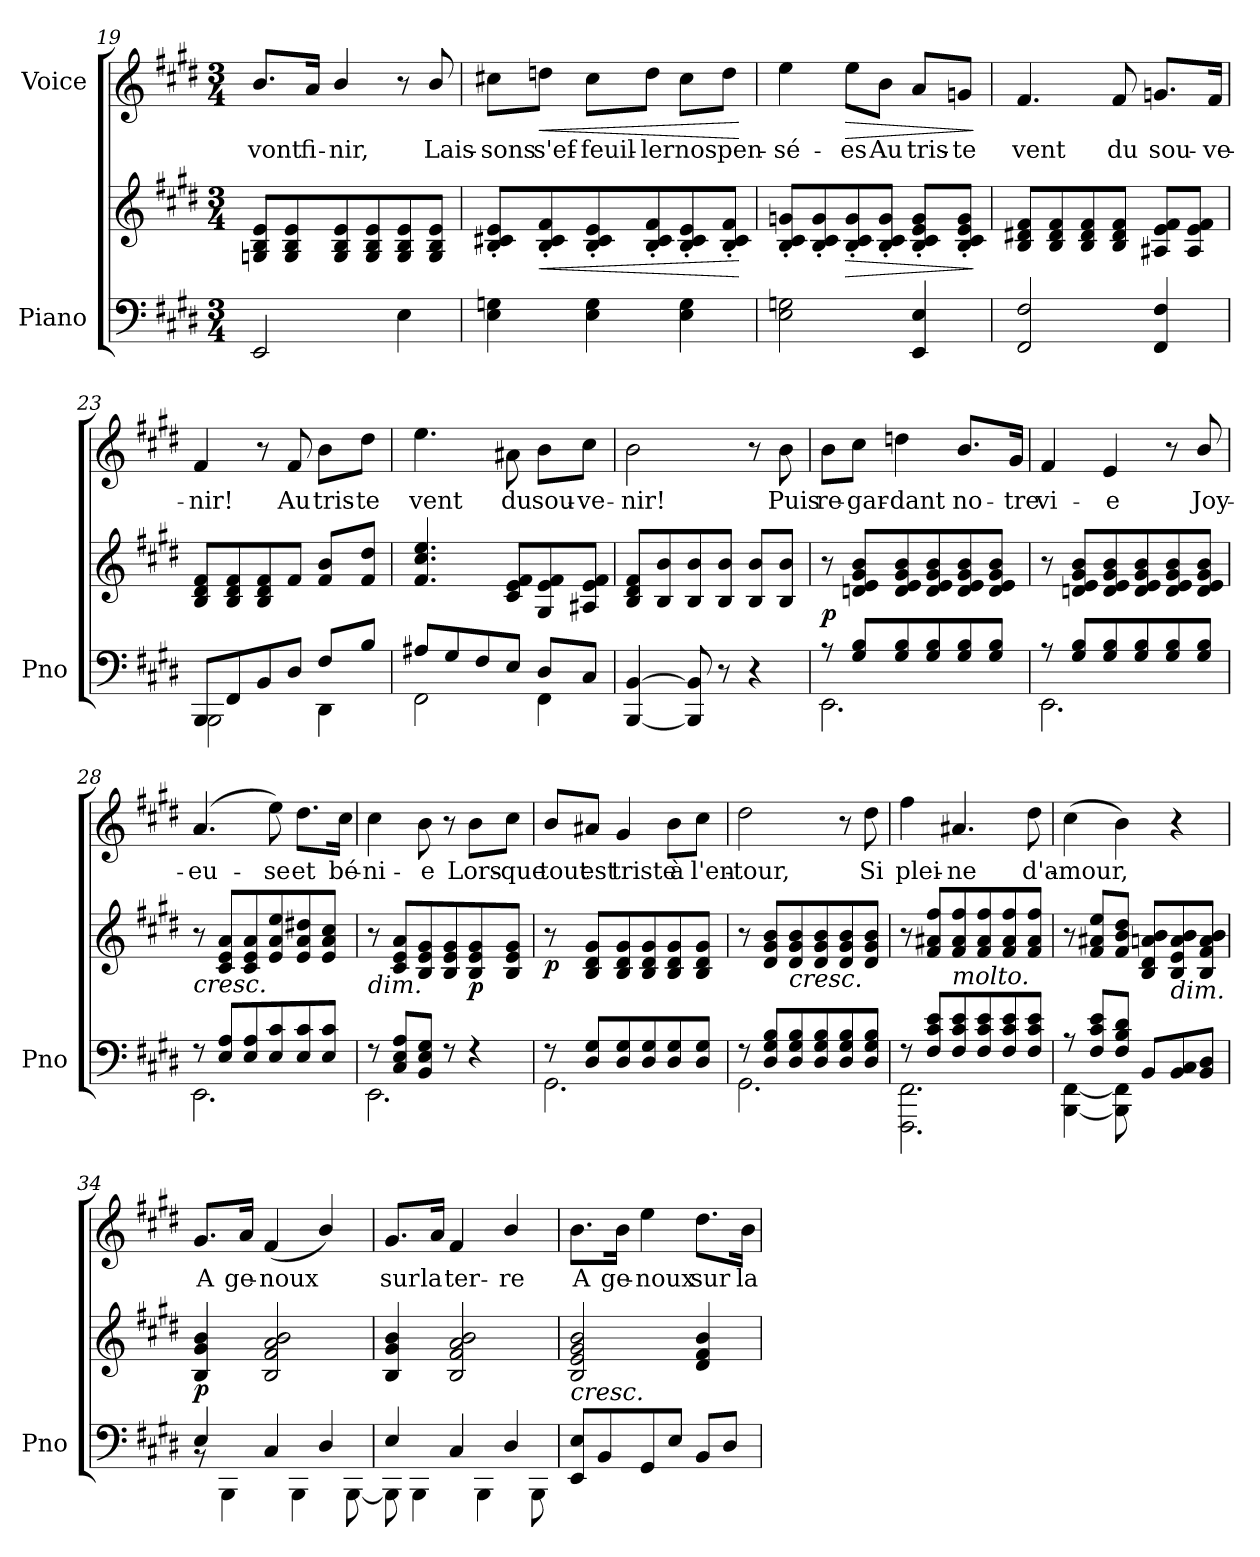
**kern	**kern	**dynam	**kern	**text	**dynam
*part2	*part2	*part2	*part1	*part1	*part1
*staff3	*staff2	*staff2/3	*staff1	*staff1	*staff1
*I"Piano	*	*	*I"Voice	*	*
*I'Pno	*	*	*	*	*
!!LO:LB:g=z
*clefF4	*clefG2	*	*clefG2	*	*
*k[f#c#g#d#]	*k[f#c#g#d#]	*	*k[f#c#g#d#]	*	*
*M3/4	*M3/4	*	*M3/4	*	*
=19	=19	=19	=19	=19	=19
!	!	!	!	!LO:LY:b	!
2EE/	8Gn/ 8B/ 8e/L	.	8.b/L	vont	.
.	8G/ 8B/ 8e/	.	.	.	.
!	!	!	!	!LO:LY:b	!
.	.	.	16a/Jk	fi-	.
!	!	!	!	!LO:LY:b	!
.	8G/ 8B/ 8e/	.	4b/	-nir,	.
.	8G/ 8B/ 8e/	.	.	.	.
4E\	8G/ 8B/ 8e/	.	8r	.	.
!	!	!	!	!LO:LY:b	!
.	8G/ 8B/ 8e/J	.	8b/	Lais-	.
=20	=20	=20	=20	=20	=20
!	!	!	!	!LO:LY:b	!
4E\ 4Gn\	8B/' 8c#X/' 8e/'L	.	8cc#X\L	-sons	.
!	!	!LO:HP:b	!	!LO:LY:b	!LO:HP:b
.	8B/' 8c#/' 8f#/'	<	8ddn\J	s'ef-	<
!	!	!	!	!LO:LY:b	!
4E\ 4G\	8B/' 8c#/' 8e/'	.	8cc#\L	-feuil-	.
!	!	!	!	!LO:LY:b	!
.	8B/' 8c#/' 8f#/'	.	8dd\J	-ler	.
!	!	!	!	!LO:LY:b	!
4E\ 4G\	8B/' 8c#/' 8e/'	.	8cc#\L	nos	.
!	!	!	!	!LO:LY:b	!
.	8B/' 8c#/' 8f#/'J	.	8dd\J	pen-	.
.	.	[	.	.	[
=21	=21	=21	=21	=21	=21
!	!	!	!	!LO:LY:b	!
2E\ 2Gn\	8B/' 8c#/' 8gn/'L	.	4ee\	-sé-	.
.	8B/' 8c#/' 8g/'	.	.	.	.
!	!	!LO:HP:b	!	!LO:LY:b	!LO:HP:b
.	8B/' 8c#/' 8g/'	>	8ee\L	-es	>
!	!	!	!	!LO:LY:b	!
.	8B/' 8c#/' 8g/'J	.	8b\J	Au	.
!	!	!	!	!LO:LY:b	!
4EE/ 4E/	8B/' 8c#/' 8e/' 8g/'L	.	8a/L	tris-	.
!	!	!	!	!LO:LY:b	!
.	8B/' 8c#/' 8e/' 8g/'J	.	8gn/J	-te	.
.	.	]	.	.	]
!!LO:LB:g=z
=22	=22	=22	=22	=22	=22
!	!	!	!	!LO:LY:b	!
2FF#/ 2F#/	8B/ 8d#X/ 8f#/L	.	4.f#/	vent	.
.	8B/ 8d#/ 8f#/	.	.	.	.
.	8B/ 8d#/ 8f#/	.	.	.	.
!	!	!	!	!LO:LY:b	!
.	8B/ 8d#/ 8f#/J	.	8f#/	du	.
!	!	!	!	!LO:LY:b	!
4FF#/ 4F#/	8A#X/ 8e/ 8f#/L	.	8.gn/L	sou-	.
.	8A#/ 8e/ 8f#/J	.	.	.	.
!	!	!	!	!LO:LY:b	!
.	.	.	16f#/Jk	-ve-	.
=23	=23	=23	=23	=23	=23
*^	*	*	*	*	*
!	!	!	!	!	!LO:LY:b	!
8BBB/L	2BBB\	8B/ 8d#/ 8f#/L	.	4f#/	-nir!	.
8FF#/	.	8B/ 8d#/ 8f#/	.	.	.	.
8BB/	.	8B/ 8d#/ 8f#/	.	8r	.	.
!	!	!	!	!	!LO:LY:b	!
8D#/J	.	8f#/J	.	8f#/	Au	.
!	!	!	!	!	!LO:LY:b	!
8F#/L	4DD#\	8f#/ 8b/L	.	8b\L	tris-	.
!	!	!	!	!	!LO:LY:b	!
8B/J	.	8f#/ 8dd#/J	.	8dd#\J	-te	.
=24	=24	=24	=24	=24	=24	=24
!	!	!	!	!	!LO:LY:b	!
8A#X/L	2FF#\	4.f#/ 4.cc#/ 4.ee/	.	4.ee\	vent	.
8G#/	.	.	.	.	.	.
8F#/	.	.	.	.	.	.
!	!	!	!	!	!LO:LY:b	!
8E/J	.	8c#/ 8e/ 8f#/L	.	8a#X\	du	.
!	!	!	!	!	!LO:LY:b	!
8D#/L	4FF#\	8G#/ 8e/ 8f#/	.	8b\L	sou-	.
!	!	!	!	!	!LO:LY:b	!
8C#/J	.	8A#X/ 8e/ 8f#/J	.	8cc#\J	-ve-	.
*v	*v	*	*	*	*	*
=25	=25	=25	=25	=25	=25
!	!	!	!	!LO:LY:b	!
[4BBB/ [4BB/	8B/ 8d#/ 8f#/L	.	2b\	-nir!	.
.	8B/ 8b/	.	.	.	.
8BBB/] 8BB/]	8B/ 8b/	.	.	.	.
8r	8B/ 8b/J	.	.	.	.
4r	8B/ 8b/L	.	8r	.	.
!	!	!	!	!LO:LY:b	!
.	8B/ 8b/J	.	8b\	Puis	.
!!LO:PB:g=z
=26	=26	=26	=26	=26	=26
*^	*	*	*	*	*
!	!	!	!LO:DY:b	!	!LO:LY:b	!
8r	2.EE\	8r	p	8b\L	re-	.
!	!	!	!	!	!LO:LY:b	!
8G#/ 8B/L	.	8dn/ 8e/ 8g#/ 8b/L	.	8cc#\J	-gar-	.
!	!	!	!	!	!LO:LY:b	!
8G#/ 8B/	.	8d/ 8e/ 8g#/ 8b/	.	4ddn\	-dant	.
8G#/ 8B/	.	8d/ 8e/ 8g#/ 8b/	.	.	.	.
!	!	!	!	!	!LO:LY:b	!
8G#/ 8B/	.	8d/ 8e/ 8g#/ 8b/	.	8.b/L	no-	.
8G#/ 8B/J	.	8d/ 8e/ 8g#/ 8b/J	.	.	.	.
!	!	!	!	!	!LO:LY:b	!
.	.	.	.	16g#/Jk	-tre	.
=27	=27	=27	=27	=27	=27	=27
!	!	!	!	!	!LO:LY:b	!
8r	2.EE\	8r	.	4f#/	vi-	.
8G#/ 8B/L	.	8dn/ 8e/ 8g#/ 8b/L	.	.	.	.
!	!	!	!	!	!LO:LY:b	!
8G#/ 8B/	.	8d/ 8e/ 8g#/ 8b/	.	4e/	-e	.
8G#/ 8B/	.	8d/ 8e/ 8g#/ 8b/	.	.	.	.
8G#/ 8B/	.	8d/ 8e/ 8g#/ 8b/	.	8r	.	.
!	!	!	!	!	!LO:LY:b	!
8G#/ 8B/J	.	8d/ 8e/ 8g#/ 8b/J	.	8b/	Joy-	.
=28	=28	=28	=28	=28	=28	=28
!	!	!LO:TX:b:i:t=cresc.	!	!	!	!
!	!	!	!	!	!LO:LY:b	!
8r	2.EE\	8r	.	(>4.a/	-eu-	.
8E/ 8A/L	.	8c#/ 8e/ 8a/L	.	.	.	.
8E/ 8A/	.	8c#/ 8e/ 8a/	.	.	.	.
!	!	!	!	!	!LO:LY:b	!
8E/ 8c#/	.	8e/ 8a/ 8ee/	.	8ee\)	-se	.
!	!	!	!	!	!LO:LY:b	!
8E/ 8c#/	.	8e/ 8a/ 8dd#X/	.	8.dd#\L	et	.
8E/ 8c#/J	.	8e/ 8a/ 8cc#/J	.	.	.	.
!	!	!	!	!	!LO:LY:b	!
.	.	.	.	16cc#\Jk	bé-	.
=29	=29	=29	=29	=29	=29	=29
!	!	!LO:TX:b:i:t=dim.	!	!	!	!
!	!	!	!	!	!LO:LY:b	!
8r	2.EE\	8r	.	4cc#\	-ni-	.
8C#/ 8E/ 8A/L	.	8c#/ 8e/ 8a/L	.	.	.	.
!	!	!	!	!	!LO:LY:b	!
8BB/ 8E/ 8G#/J	.	8B/ 8e/ 8g#/	.	8b\	-e	.
8r	.	8B/ 8e/ 8g#/	.	8r	.	.
!	!	!	!LO:DY:b	!	!LO:LY:b	!
4r	.	8B/ 8e/ 8g#/	p	8b\L	Lors-	.
!	!	!	!	!	!LO:LY:b	!
.	.	8B/ 8e/ 8g#/J	.	8cc#\J	-que	.
!!LO:LB:g=z
=30	=30	=30	=30	=30	=30	=30
!	!	!	!LO:DY:b	!	!LO:LY:b	!
8r	2.GG#\	8r	p	8b/L	tout	.
!	!	!	!	!	!LO:LY:b	!
8D#/ 8G#/L	.	8B/ 8d#/ 8g#/L	.	8a#X/J	est	.
!	!	!	!	!	!LO:LY:b	!
8D#/ 8G#/	.	8B/ 8d#/ 8g#/	.	4g#/	triste	.
8D#/ 8G#/	.	8B/ 8d#/ 8g#/	.	.	.	.
!	!	!	!	!	!LO:LY:b	!
8D#/ 8G#/	.	8B/ 8d#/ 8g#/	.	8b\L	à	.
!	!	!	!	!	!LO:LY:b	!
8D#/ 8G#/J	.	8B/ 8d#/ 8g#/J	.	8cc#\J	l'en-	.
=31	=31	=31	=31	=31	=31	=31
!	!	!	!	!	!LO:LY:b	!
8r	2.GG#\	8r	.	2dd#\	-tour,	.
8D#/ 8G#/ 8B/L	.	8d#/ 8g#/ 8b/L	.	.	.	.
!	!	!LO:TX:b:i:t=cresc.	!	!	!	!
8D#/ 8G#/ 8B/	.	8d#/ 8g#/ 8b/	.	.	.	.
8D#/ 8G#/ 8B/	.	8d#/ 8g#/ 8b/	.	.	.	.
8D#/ 8G#/ 8B/	.	8d#/ 8g#/ 8b/	.	8r	.	.
!	!	!	!	!	!LO:LY:b	!
8D#/ 8G#/ 8B/J	.	8d#/ 8g#/ 8b/J	.	8dd#\	Si	.
=32	=32	=32	=32	=32	=32	=32
!	!	!	!	!	!LO:LY:b	!
8r	2.FFF#\ 2.FF#\	8r	.	4ff#\	plei-	.
8F#/ 8c#/ 8e/L	.	8f#/ 8a#X/ 8ff#/L	.	.	.	.
!LO:TX:a:i:t=molto.	!	!	!	!	!	!
!	!	!	!	!	!LO:LY:b	!
8F#/ 8c#/ 8e/	.	8f#/ 8a#/ 8ff#/	.	4.a#X/	-ne	.
8F#/ 8c#/ 8e/	.	8f#/ 8a#/ 8ff#/	.	.	.	.
8F#/ 8c#/ 8e/	.	8f#/ 8a#/ 8ff#/	.	.	.	.
!	!	!	!	!	!LO:LY:b	!
8F#/ 8c#/ 8e/J	.	8f#/ 8a#/ 8ff#/J	.	8dd#\	d'a-	.
=33	=33	=33	=33	=33	=33	=33
!	!	!	!	!	!LO:LY:b	!
8r	[4BBB\ [4FF#\	8r	.	(>4cc#\	-mour,	.
8F#/ 8c#/ 8e/L	.	8f#/ 8a#X/ 8ee/L	.	.	.	.
8F#/ 8B/ 8d#/J	8BBB\] 8FF#\]	8f#/ 8b/ 8dd#/J	.	4b\)	.	.
8BB/L	8rBByy	8B/ 8d#/ 8an/ 8b/L	.	.	.	.
!	!	!LO:TX:b:i:t=dim.	!	!	!	!
8BB/ 8C#/	4rBByy	8B/ 8e/ 8a/ 8b/	.	4r	.	.
8BB/ 8D#/J	.	8B/ 8f#/ 8a/ 8b/J	.	.	.	.
!!LO:LB:g=z
=34	=34	=34	=34	=34	=34	=34
!	!	!	!LO:DY:b	!	!LO:LY:b	!
4E/	8rBB	4B/ 4g#/ 4b/	p	8.g#/L	A	.
.	4BBB\	.	.	.	.	.
!	!	!	!	!	!LO:LY:b	!
.	.	.	.	16a/Jk	ge-	.
!	!	!	!	!	!LO:LY:b	!
4C#/	.	2B/ 2f#/ 2a/ 2b/	.	(<4f#/	-noux	.
.	4BBB\	.	.	.	.	.
4D#/	.	.	.	4b/)	.	.
.	[8BBB\	.	.	.	.	.
=35	=35	=35	=35	=35	=35	=35
!	!	!	!	!	!LO:LY:b	!
4E/	8BBB\]	4B/ 4g#/ 4b/	.	8.g#/L	sur	.
.	4BBB\	.	.	.	.	.
!	!	!	!	!	!LO:LY:b	!
.	.	.	.	16a/Jk	la	.
!	!	!	!	!	!LO:LY:b	!
4C#/	.	2B/ 2f#/ 2a/ 2b/	.	4f#/	ter-	.
.	4BBB\	.	.	.	.	.
!	!	!	!	!	!LO:LY:b	!
4D#/	.	.	.	4b/	-re	.
.	8BBB\	.	.	.	.	.
=36	=36	=36	=36	=36	=36	=36
!	!	!LO:TX:b:i:t=cresc.	!	!	!	!
!	!	!	!	!	!LO:LY:b	!
*v	*v	*	*	*	*	*
8EE/ 8E/L	2B/ 2e/ 2g#/ 2b/	.	8.b\L	A	.
8BB/	.	.	.	.	.
!	!	!	!	!LO:LY:b	!
.	.	.	16b\Jk	ge-	.
!	!	!	!	!LO:LY:b	!
8GG#/	.	.	4ee\	-noux	.
8E/J	.	.	.	.	.
!	!	!	!	!LO:LY:b	!
8BB/L	4d#/ 4f#/ 4b/	.	8.dd#\L	sur	.
8D#/J	.	.	.	.	.
!	!	!	!	!LO:LY:b	!
.	.	.	16b\Jk	la	.
=	=	=	=	=	=
*-	*-	*-	*-	*-	*-
